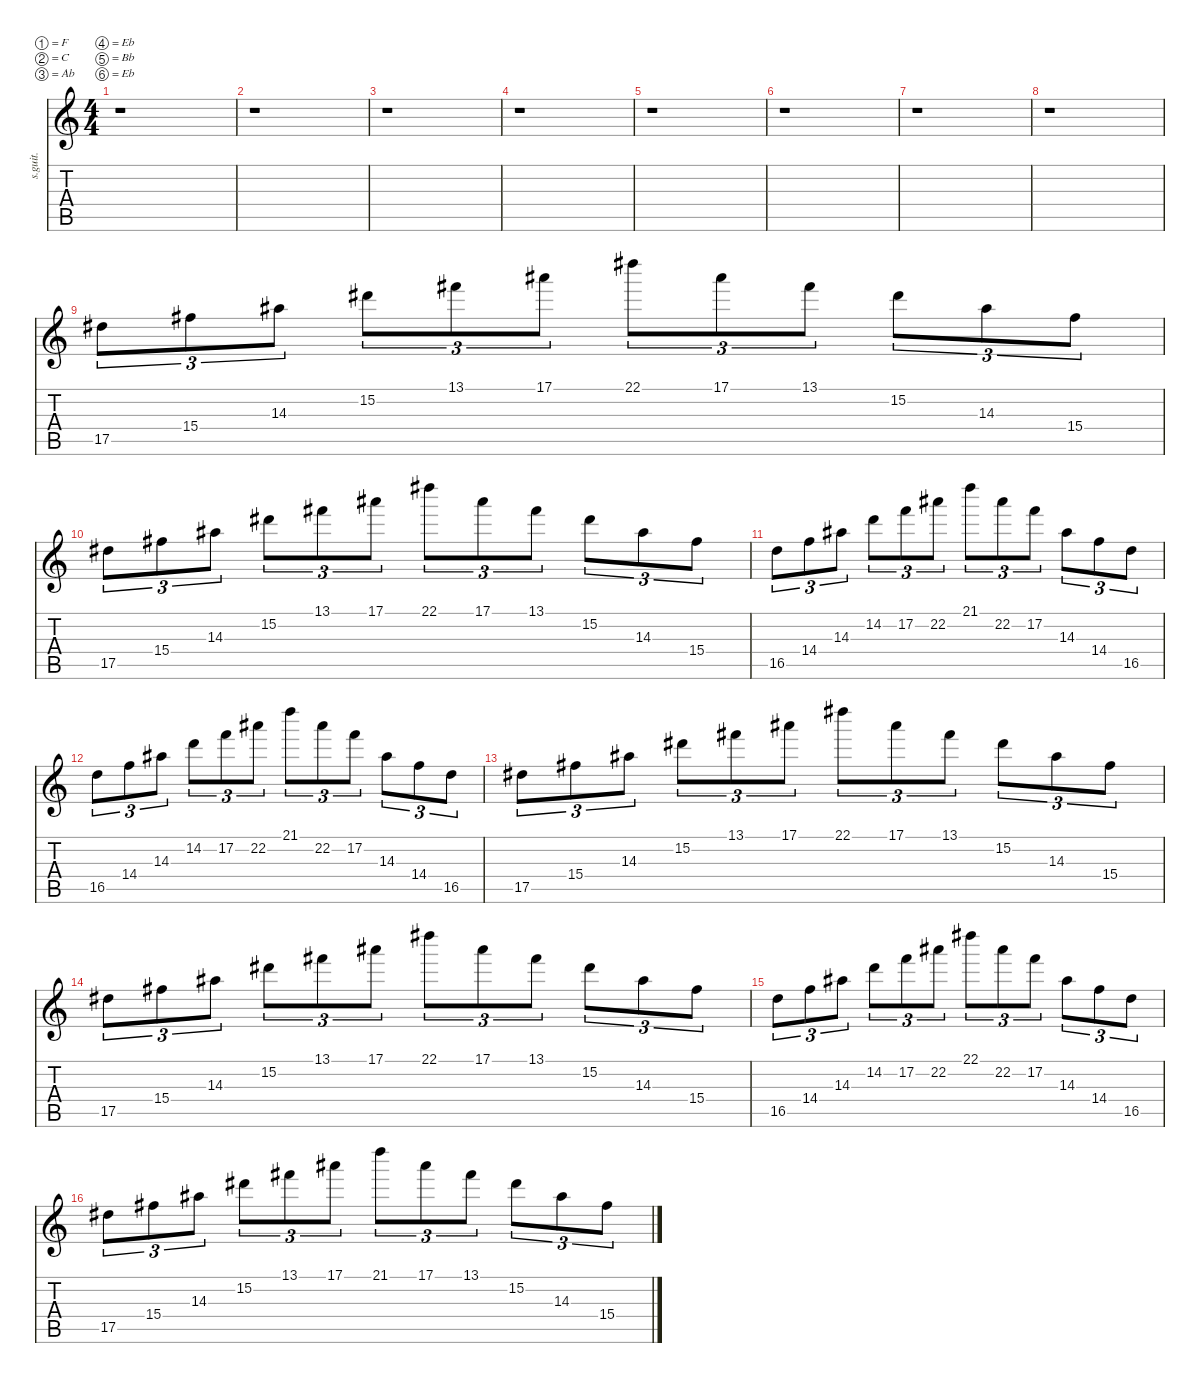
\defaultSystemsLayout 4
\hideDynamics
\bracketExtendMode nobrackets
\track ("Track 2" "s.guit.") {instrument distortionguitar}
\staff {score tabs}
\tuning (F4 C4 Ab3 Eb3 Bb2 Eb2)
\ts (4 4)
\tempo (163 hide)
\clef g2
\ks c
r.1{dy f} |
r.1 |
r.1 |
r.1 |
r.1 |
r.1 |
r.1 |
r.1 |
17.5{acc #}.8{tu (3 2)} 15.4{acc #}.8{tu (3 2)} 14.3{acc #}.8{tu (3 2)} 15.2{acc #}.8{tu (3 2)} 13.1{acc #}.8{tu (3 2)} 17.1{acc #}.8{tu (3 2)} 22.1{acc #}.8{tu (3 2)} 17.1{acc #}.8{tu (3 2)} 13.1{acc #}.8{tu (3 2)} 15.2{acc #}.8{tu (3 2)} 14.3{acc #}.8{tu (3 2)} 15.4{acc #}.8{tu (3 2)} |
17.5{acc #}.8{tu (3 2)} 15.4{acc #}.8{tu (3 2)} 14.3{acc #}.8{tu (3 2)} 15.2{acc #}.8{tu (3 2)} 13.1{acc #}.8{tu (3 2)} 17.1{acc #}.8{tu (3 2)} 22.1{acc #}.8{tu (3 2)} 17.1{acc #}.8{tu (3 2)} 13.1{acc #}.8{tu (3 2)} 15.2{acc #}.8{tu (3 2)} 14.3{acc #}.8{tu (3 2)} 15.4{acc #}.8{tu (3 2)} |
16.5.8{tu (3 2)} 14.4.8{tu (3 2)} 14.3{acc #}.8{tu (3 2)} 14.2.8{tu (3 2)} 17.2.8{tu (3 2)} 22.2{acc #}.8{tu (3 2)} 21.1.8{tu (3 2)} 22.2{acc #}.8{tu (3 2)} 17.2.8{tu (3 2)} 14.3{acc #}.8{tu (3 2)} 14.4.8{tu (3 2)} 16.5.8{tu (3 2)} |
16.5.8{tu (3 2)} 14.4.8{tu (3 2)} 14.3{acc #}.8{tu (3 2)} 14.2.8{tu (3 2)} 17.2.8{tu (3 2)} 22.2{acc #}.8{tu (3 2)} 21.1.8{tu (3 2)} 22.2{acc #}.8{tu (3 2)} 17.2.8{tu (3 2)} 14.3{acc #}.8{tu (3 2)} 14.4.8{tu (3 2)} 16.5.8{tu (3 2)} |
17.5{acc #}.8{tu (3 2)} 15.4{acc #}.8{tu (3 2)} 14.3{acc #}.8{tu (3 2)} 15.2{acc #}.8{tu (3 2)} 13.1{acc #}.8{tu (3 2)} 17.1{acc #}.8{tu (3 2)} 22.1{acc #}.8{tu (3 2)} 17.1{acc #}.8{tu (3 2)} 13.1{acc #}.8{tu (3 2)} 15.2{acc #}.8{tu (3 2)} 14.3{acc #}.8{tu (3 2)} 15.4{acc #}.8{tu (3 2)} |
17.5{acc #}.8{tu (3 2)} 15.4{acc #}.8{tu (3 2)} 14.3{acc #}.8{tu (3 2)} 15.2{acc #}.8{tu (3 2)} 13.1{acc #}.8{tu (3 2)} 17.1{acc #}.8{tu (3 2)} 22.1{acc #}.8{tu (3 2)} 17.1{acc #}.8{tu (3 2)} 13.1{acc #}.8{tu (3 2)} 15.2{acc #}.8{tu (3 2)} 14.3{acc #}.8{tu (3 2)} 15.4{acc #}.8{tu (3 2)} |
16.5.8{tu (3 2)} 14.4.8{tu (3 2)} 14.3{acc #}.8{tu (3 2)} 14.2.8{tu (3 2)} 17.2.8{tu (3 2)} 22.2{acc #}.8{tu (3 2)} 22.1{acc #}.8{tu (3 2)} 22.2{acc #}.8{tu (3 2)} 17.2.8{tu (3 2)} 14.3{acc #}.8{tu (3 2)} 14.4.8{tu (3 2)} 16.5.8{tu (3 2)} |
17.5{acc #}.8{tu (3 2)} 15.4{acc #}.8{tu (3 2)} 14.3{acc #}.8{tu (3 2)} 15.2{acc #}.8{tu (3 2)} 13.1{acc #}.8{tu (3 2)} 17.1{acc #}.8{tu (3 2)} 21.1.8{tu (3 2)} 17.1{acc #}.8{tu (3 2)} 13.1{acc #}.8{tu (3 2)} 15.2{acc #}.8{tu (3 2)} 14.3{acc #}.8{tu (3 2)} 15.4{acc #}.8{tu (3 2)}
